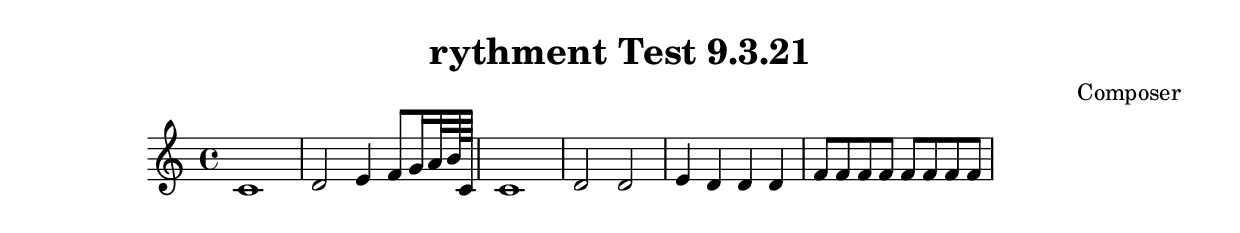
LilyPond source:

\header {
  title = "rythment Test 9.3.21"
  composer = "Composer"
}

\score {
  \relative c' {
    c1 d2 e4 f8 g16 a32 b64 c,64 |

    c1 | d2 d2 | e4 d4 d4 d4 | f8 f8 f8 f8 f8 f8 f8 f8 |
  }

  \layout {}
  \midi {}
}